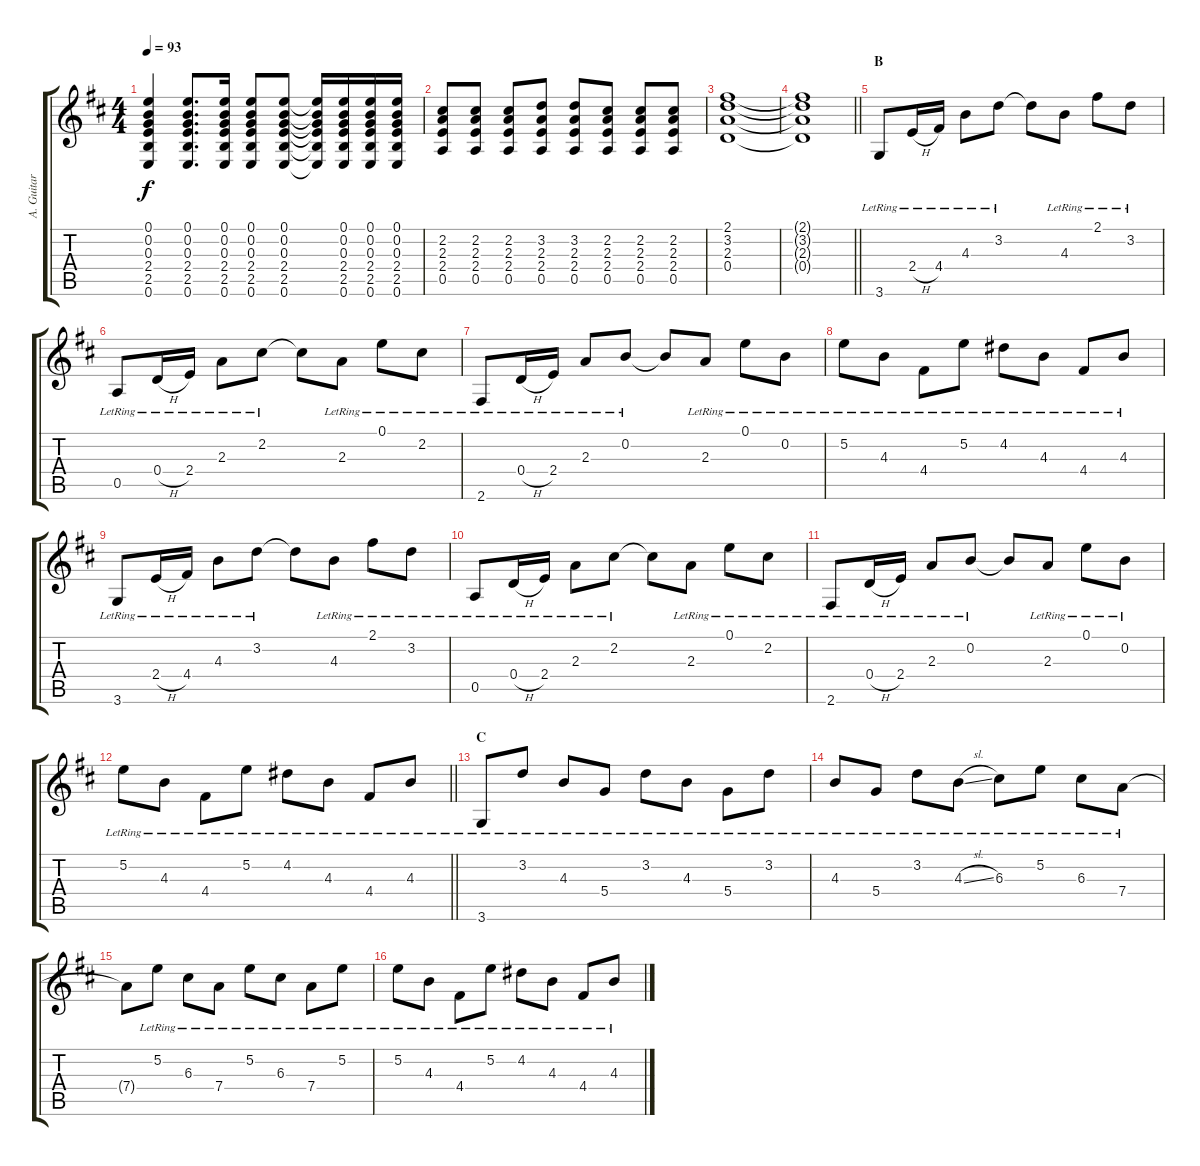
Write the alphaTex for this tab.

\track ("A. Guitar" "A. Guitar") {instrument acousticguitarsteel}
\staff {score tabs}
\tuning (E4 B3 G3 D3 A2 E2) {hide}
\ts (4 4)
\tempo 93
\clef g2
\ks d
(0.1 0.2 0.3 2.4 2.5 0.6).4{dy f} (0.1 0.2 0.3 2.4 2.5 0.6).8{d} (0.1 0.2 0.3 2.4 2.5 0.6).16 (0.1 0.2 0.3 2.4 2.5 0.6).8 (0.1 0.2 0.3 2.4 2.5 0.6).8 (0.1{t} 0.2{t} 0.3{t} 2.4{t} 2.5{t} 0.6{t}).16 (0.1 0.2 0.3 2.4 2.5 0.6).16 (0.1 0.2 0.3 2.4 2.5 0.6).16 (0.1 0.2 0.3 2.4 2.5 0.6).16 |
(2.2 2.3 2.4 0.5).8 (2.2 2.3 2.4 0.5).8 (2.2 2.3 2.4 0.5).8 (3.2 2.3 2.4 0.5).8 (3.2 2.3 2.4 0.5).8 (2.2 2.3 2.4 0.5).8 (2.2 2.3 2.4 0.5).8 (2.2 2.3 2.4 0.5).8 |
(2.1 3.2 2.3 0.4).1 |
\barLineRight lightlight
(2.1{t} 3.2{t} 2.3{t} 0.4{t}).1 |
\section ("" "B")
3.6{lr}.8 2.4{h lr}.16 4.4{lr}.16 4.3{lr}.8 3.2{lr}.8 3.2{t}.8 4.3{lr}.8 2.1{lr}.8 3.2{lr}.8 |
0.5{lr}.8 0.4{h lr}.16 2.4{lr}.16 2.3{lr}.8 2.2{lr}.8 2.2{t}.8 2.3{lr}.8 0.1{lr}.8 2.2{lr}.8 |
2.6{lr}.8 0.4{h lr}.16 2.4{lr}.16 2.3{lr}.8 0.2{lr}.8 0.2{t}.8 2.3{lr}.8 0.1{lr}.8 0.2{lr}.8 |
5.2{lr}.8 4.3{lr}.8 4.4{lr}.8 5.2{lr}.8 4.2{lr}.8 4.3{lr}.8 4.4{lr}.8 4.3{lr}.8 |
3.6{lr}.8 2.4{h lr}.16 4.4{lr}.16 4.3{lr}.8 3.2{lr}.8 3.2{t}.8 4.3{lr}.8 2.1{lr}.8 3.2{lr}.8 |
0.5{lr}.8 0.4{h lr}.16 2.4{lr}.16 2.3{lr}.8 2.2{lr}.8 2.2{t}.8 2.3{lr}.8 0.1{lr}.8 2.2{lr}.8 |
2.6{lr}.8 0.4{h lr}.16 2.4{lr}.16 2.3{lr}.8 0.2{lr}.8 0.2{t}.8 2.3{lr}.8 0.1{lr}.8 0.2{lr}.8 |
\barLineRight lightlight
5.2{lr}.8 4.3{lr}.8 4.4{lr}.8 5.2{lr}.8 4.2{lr}.8 4.3{lr}.8 4.4{lr}.8 4.3{lr}.8 |
\section ("" "C")
3.6{lr}.8 3.2{lr}.8 4.3{lr}.8 5.4{lr}.8 3.2{lr}.8 4.3{lr}.8 5.4{lr}.8 3.2{lr}.8 |
4.3{lr}.8 5.4{lr}.8 3.2{lr}.8 4.3{sl lr}.8 6.3{lr}.8 5.2{lr}.8 6.3{lr}.8 7.4{lr}.8 |
7.4{t}.8 5.2{lr}.8 6.3{lr}.8 7.4{lr}.8 5.2{lr}.8 6.3{lr}.8 7.4{lr}.8 5.2{lr}.8 |
5.2{lr}.8 4.3{lr}.8 4.4{lr}.8 5.2{lr}.8 4.2{lr}.8 4.3{lr}.8 4.4{lr}.8 4.3{lr}.8
